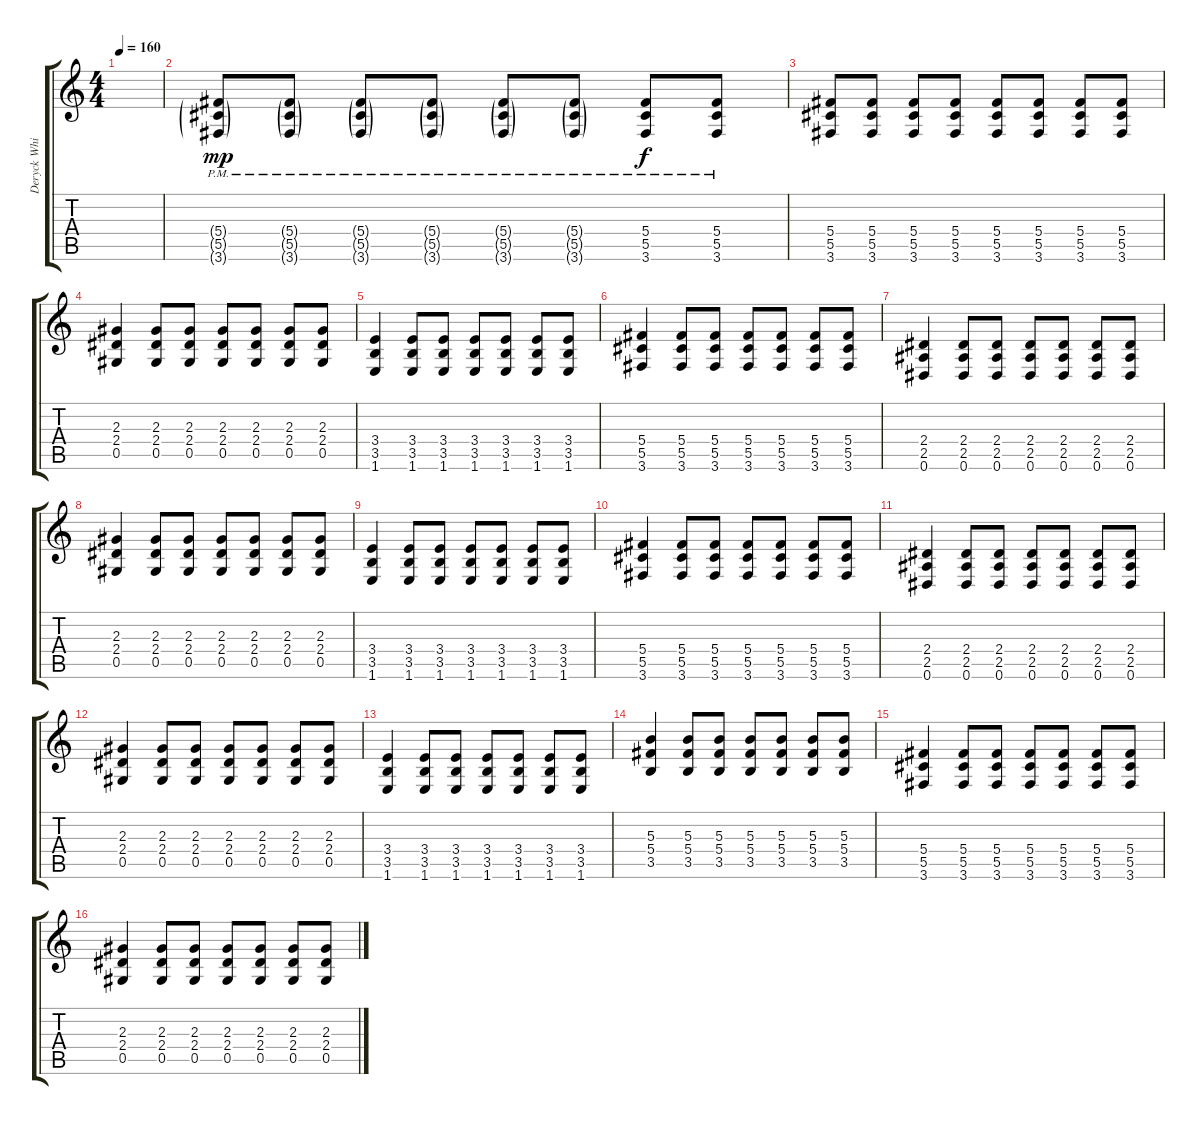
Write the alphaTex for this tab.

\track ("Deryck Whibley" "Deryck Whi") {instrument distortionguitar}
\staff {score tabs}
\tuning (Eb4 Bb3 Gb3 Db3 Ab2 Eb2) {hide}
\ts (4 4)
\tempo 160
\clef g2
\ks c
|
(5.4{g pm} 5.5{g} 3.6{g}).8{dy mp} (5.4{g pm} 5.5{g} 3.6{g}).8 (5.4{g pm} 5.5{g} 3.6{g}).8 (5.4{g pm} 5.5{g} 3.6{g}).8 (5.4{g pm} 5.5{g} 3.6{g}).8 (5.4{g pm} 5.5{g} 3.6{g}).8 (5.4{pm} 5.5 3.6).8{dy f} (5.4{pm} 5.5 3.6).8 |
(5.4 5.5 3.6).8 (5.4 5.5 3.6).8 (5.4 5.5 3.6).8 (5.4 5.5 3.6).8 (5.4 5.5 3.6).8 (5.4 5.5 3.6).8 (5.4 5.5 3.6).8 (5.4 5.5 3.6).8 |
(2.3 2.4 0.5).4 (2.3 2.4 0.5).8 (2.3 2.4 0.5).8 (2.3 2.4 0.5).8 (2.3 2.4 0.5).8 (2.3 2.4 0.5).8 (2.3 2.4 0.5).8 |
(3.4 3.5 1.6).4 (3.4 3.5 1.6).8 (3.4 3.5 1.6).8 (3.4 3.5 1.6).8 (3.4 3.5 1.6).8 (3.4 3.5 1.6).8 (3.4 3.5 1.6).8 |
(5.4 5.5 3.6).4 (5.4 5.5 3.6).8 (5.4 5.5 3.6).8 (5.4 5.5 3.6).8 (5.4 5.5 3.6).8 (5.4 5.5 3.6).8 (5.4 5.5 3.6).8 |
(2.4 2.5 0.6).4 (2.4 2.5 0.6).8 (2.4 2.5 0.6).8 (2.4 2.5 0.6).8 (2.4 2.5 0.6).8 (2.4 2.5 0.6).8 (2.4 2.5 0.6).8 |
(2.3 2.4 0.5).4 (2.3 2.4 0.5).8 (2.3 2.4 0.5).8 (2.3 2.4 0.5).8 (2.3 2.4 0.5).8 (2.3 2.4 0.5).8 (2.3 2.4 0.5).8 |
(3.4 3.5 1.6).4 (3.4 3.5 1.6).8 (3.4 3.5 1.6).8 (3.4 3.5 1.6).8 (3.4 3.5 1.6).8 (3.4 3.5 1.6).8 (3.4 3.5 1.6).8 |
(5.4 5.5 3.6).4 (5.4 5.5 3.6).8 (5.4 5.5 3.6).8 (5.4 5.5 3.6).8 (5.4 5.5 3.6).8 (5.4 5.5 3.6).8 (5.4 5.5 3.6).8 |
(2.4 2.5 0.6).4 (2.4 2.5 0.6).8 (2.4 2.5 0.6).8 (2.4 2.5 0.6).8 (2.4 2.5 0.6).8 (2.4 2.5 0.6).8 (2.4 2.5 0.6).8 |
(2.3 2.4 0.5).4 (2.3 2.4 0.5).8 (2.3 2.4 0.5).8 (2.3 2.4 0.5).8 (2.3 2.4 0.5).8 (2.3 2.4 0.5).8 (2.3 2.4 0.5).8 |
(3.4 3.5 1.6).4 (3.4 3.5 1.6).8 (3.4 3.5 1.6).8 (3.4 3.5 1.6).8 (3.4 3.5 1.6).8 (3.4 3.5 1.6).8 (3.4 3.5 1.6).8 |
(5.3 5.4 3.5).4 (5.3 5.4 3.5).8 (5.3 5.4 3.5).8 (5.3 5.4 3.5).8 (5.3 5.4 3.5).8 (5.3 5.4 3.5).8 (5.3 5.4 3.5).8 |
(5.4 5.5 3.6).4 (5.4 5.5 3.6).8 (5.4 5.5 3.6).8 (5.4 5.5 3.6).8 (5.4 5.5 3.6).8 (5.4 5.5 3.6).8 (5.4 5.5 3.6).8 |
(2.3 2.4 0.5).4 (2.3 2.4 0.5).8 (2.3 2.4 0.5).8 (2.3 2.4 0.5).8 (2.3 2.4 0.5).8 (2.3 2.4 0.5).8 (2.3 2.4 0.5).8
